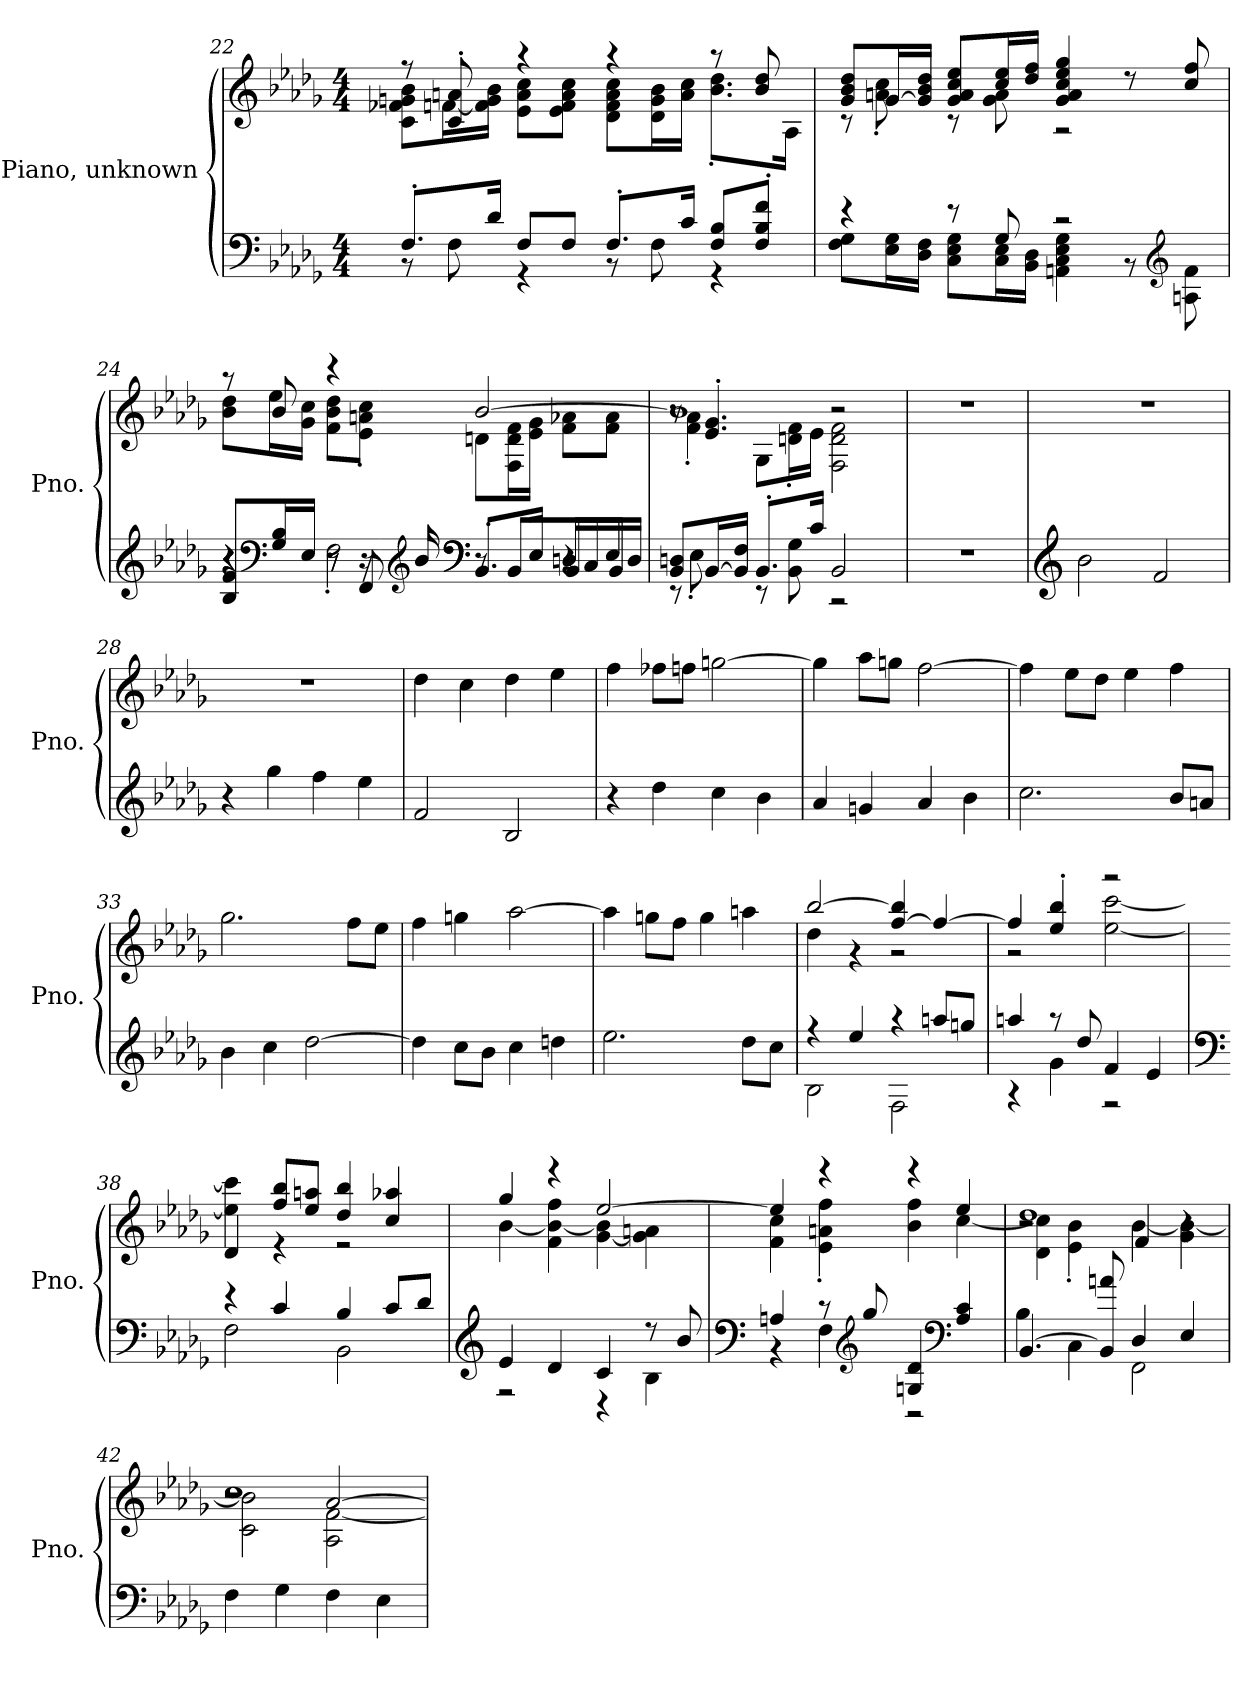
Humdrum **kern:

**kern	**kern
*part1	*part1
*staff2	*staff1
*I"Piano, unknown	*
*I'Pno.	*
!!LO:LB:g=z
*clefF4	*clefG2
*k[b-e-a-d-g-]	*k[b-e-a-d-g-]
*M4/4	*M4/4
=22	=22
*^	*^
8.F'/L	8r	8r	8c\ 8f-X\ 8gn\ 8b-\L
.	8F\	8c/' 8an/'	[16fn\L
16d-/Jk	.	.	16f\] 16g\ 16b-\JJ
8F/L	4r	4r	8e-\ 8a\ 8cc\L
8F/J	.	.	8e-\ 8f\ 8a\ 8cc\J
8.F'/L	8r	4r	8d-\ 8f\ 8a\ 8cc\L
.	8F\	.	16d-\ 16g\ 16b-\L
16c/Jk	.	.	16a\ 16cc\JJ
8F/ 8B-/L	4r	8r	8.b-\' 8.dd-\'L
8F/' 8B-/' 8f/'J	.	8b-/ 8dd-/	.
.	.	.	16A-\Jk
=23	=23	=23	=23
4r	8F\ 8G-\L	8g-/ 8b-/ 8dd-/L	8r
.	16E-\ 16G-\L	[16g-/L	8an\' 8cc\'
.	16D-\ 16F\JJ	16g-/] 16b-/ 16dd-/JJ	.
8r	8C\ 8E-\ 8G-\L	8g-/ 8a/ 8cc/ 8ee-/L	8r
8G-/	16C\ 16E-\L	16cc/ 16ee-/L	8g-\ 8a\
.	16BB-\ 16D-\JJ	16dd-/ 16ff/JJ	.
2r	4AAn\ 4C\ 4E-\ 4G-\	4g-/ 4a/ 4cc/ 4ee-/ 4gg-/	2r
.	8r	8r	.
*clefG2	*	*	*
.	8An\ 8f\	8cc/ 8ff/	.
!!LO:LB:g=z	!!
=24	=24	=24	=24
*	*^	*	*
8B-/ 8f/L	4r	4r	8r	8b-\ 8dd-\L
*clefF4	*	*	*	*
16G-/ 16B-/L	.	.	8b-/	16ee-\L
16E-/JJ	.	.	.	16g-\ 16cc\JJ
8r	2F'\	8r	4r	8f\ 8b-\ 8dd-\L
16r	.	8FF/	.	8e-\' 8an\' 8cc\'J
*clefG2	*	*	*	*
16b-/	.	.	.	.
*clefF4	*	*	*	*
8.BB-'/L	.	8r	[2b-/	8dn\L
.	.	8BB-/L	.	16F\ 16d\ 16f\L
16E-/Jk	.	.	.	16e-\ 16g-\JJ
16Dn/LL	4r	8BB-/	.	8f\ 8a-X\L
16C/	.	.	.	.
16E-/	.	8BB-/J	.	8f\ 8a-\J
16D/JJ	.	.	.	.
*	*v	*v	*	*
=25	=25	=25	=25
*	*	*	*^
8BB-/ 8Dn/L	8r	1b-]	4f\' 4a-\'	8r
[16BB-/L	8E-'\	.	.	4.e-/' 4.g-/'
16BB-/] 16F/JJ	.	.	.	.
8.BB-'/L	8r	.	8G-\L	.
.	8BB-\ 8G-\	.	16dn\' 16f\'L	.
16c/Jk	.	.	16e-\JJ	.
2BB-/	2r	.	2F\ 2d\ 2f\	2r
*v	*v	*	*	*
*	*v	*v	*v
=26	=26
1r	1r
=27	=27
*clefG2	*
2b-\	1r
2f/	.
!!LO:PB:g=z
=28	=28
4r	1r
4gg-\	.
4ff\	.
4ee-\	.
=29	=29
2f/	4dd-\
.	4cc\
2B-/	4dd-\
.	4ee-\
=30	=30
4r	4ff\
4dd-\	8ff-X\L
.	8ffn\J
4cc\	[2ggn\
4b-\	.
=31	=31
4a-/	4gg\]
4gn/	8aa-\L
.	8ggn\J
4a-/	[2ff\
4b-\	.
=32	=32
2.cc\	4ff\]
.	8ee-\L
.	8dd-\J
.	4ee-\
8b-/L	4ff\
8an/J	.
=33	=33
4b-\	2.gg-\
4cc\	.
[2dd-\	.
.	8ff\L
.	8ee-\J
!!LO:LB:g=z
=34	=34
4dd-\]	4ff\
8cc\L	4ggn\
8b-\J	.
4cc\	[2aa-\
4ddn\	.
=35	=35
2.ee-\	4aa-\]
.	8ggn\L
.	8ff\J
.	4gg\
8dd-\L	4aan\
8cc\J	.
=36	=36
*^	*^
4r	2B-\	[2bb-/	4dd-\
4ee-/	.	.	4r
4r	2F\	[4ff/ 4bb-/]	2r
8aan/L	.	4ff/_	.
8ggn/J	.	.	.
=37	=37	=37	=37
4aan/	4r	4ff/]	2r
8r	4g-\	4ee-/' 4bb-/'	.
8dd-/	.	.	.
4f/	2r	2r	[2ee-\ [2ccc\
4e-/	.	.	.
=38	=38	=38	=38
*clefF4	*	*	*
4r	2F\	4d-/	4ee-\] 4ccc\]
4c/	.	8ff/ 8bb-/L	4r
.	.	8ee-/ 8aan/J	.
4B-/	2BB-\	4dd-/ 4bb-/	2r
8c/L	.	4cc/ 4aa-X/	.
8d-/J	.	.	.
!!LO:LB:g=z	!!
=39	=39	=39	=39
*clefG2	*	*	*
4e-/	2r	4gg-/	[4b-\
4d-/	.	4r	4f\ 4b-\_ 4ff\
4c/	4r	[2ee-/	[4g-\ 4b-\]
8r	4B-\	.	4g-\] 4an\
8b-/	.	.	.
=40	=40	=40	=40
*clefF4	*	*	*
4An/	4r	4ee-/]	4f\ 4cc\
8r	4F\	4r	4e-\' 4an\' 4ff\'
*clefG2	*	*	*
8gg-/	.	.	.
4Gn/ 4d-/	2r	4r	4b-\ 4ff\
*clefF4	*	*	*
4A/ 4c/	.	4ee-/	[4cc\
=41	=41	=41	=41
*	*	*	*^
[4.BB-/	4B-\	1dd-	4d-\ 4cc\]	2r
.	4C\	.	4e-\' 4b-\'	.
8BB-/] 8an/	.	.	.	.
4D-/	2FF\	.	[4b-\	4f/
4E-/	.	.	4g-\ 4b-\_	4r
*v	*v	*	*	*
=42	=42	=42	=42
4F\	1cc	2c\ 2b-\]	2r
4G-\	.	.	.
4F\	.	2A-\ [2f\	[2a-/
4E-\	.	.	.
*	*v	*v	*v
=	=
*-	*-
